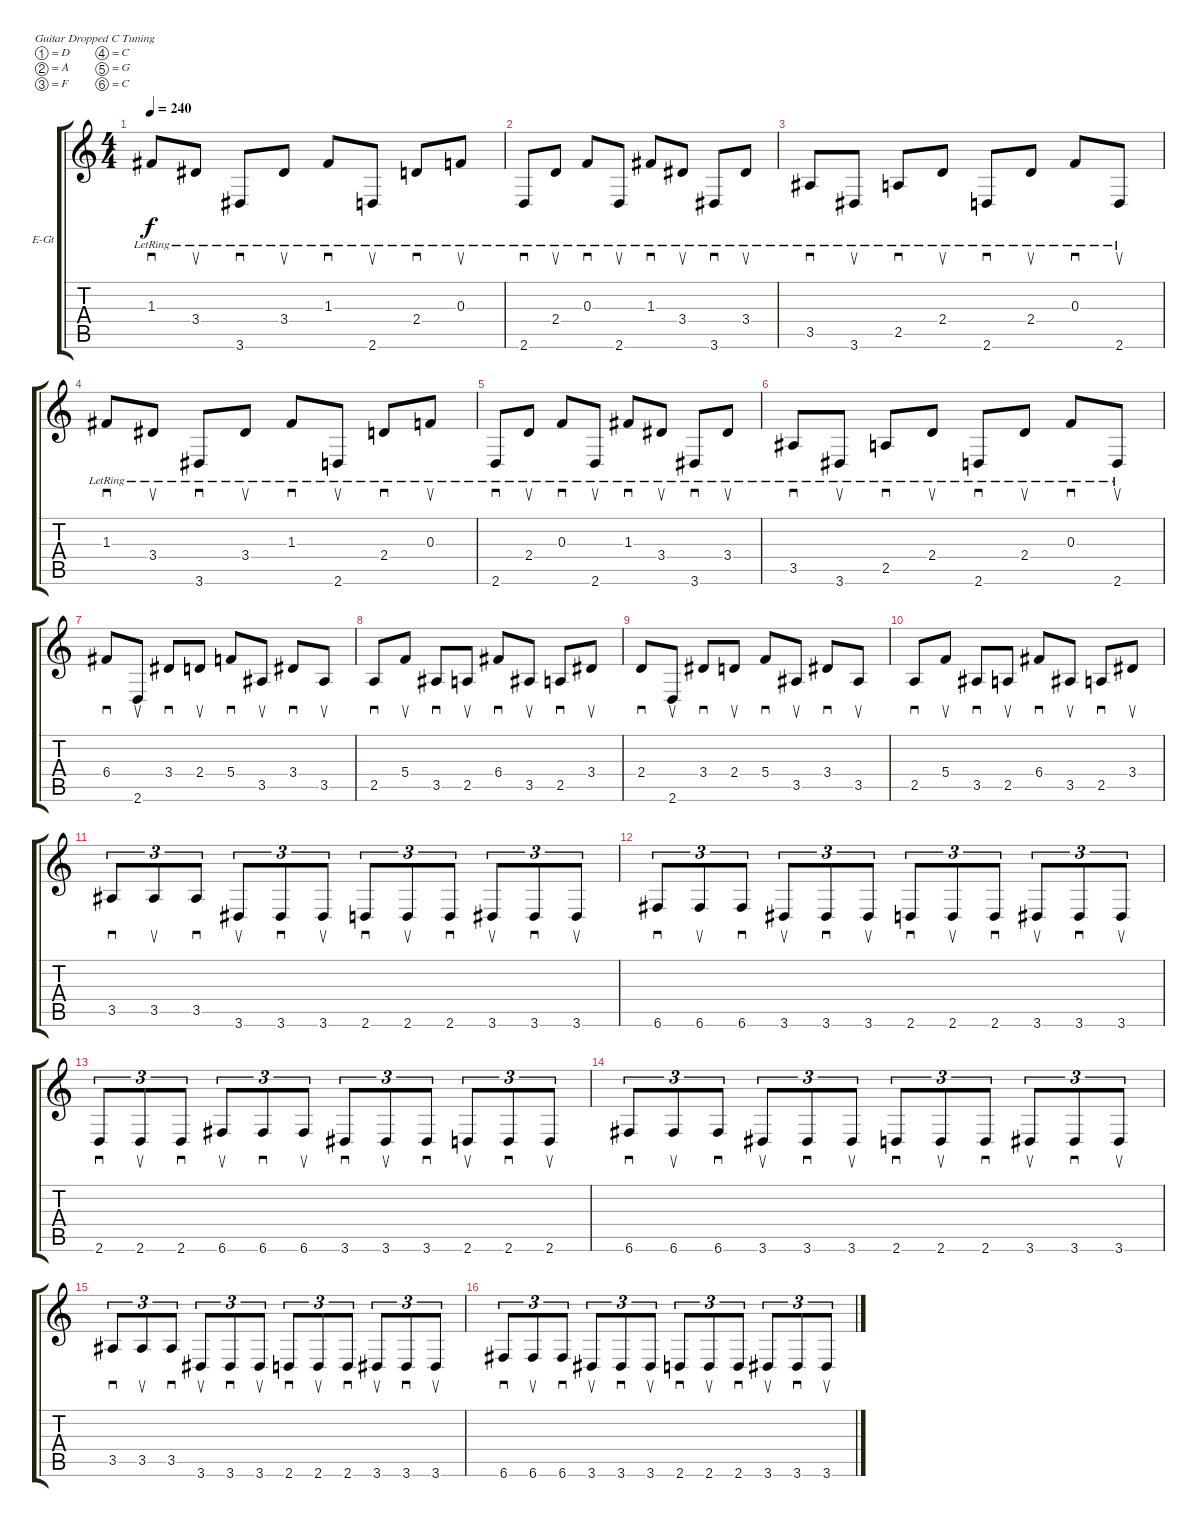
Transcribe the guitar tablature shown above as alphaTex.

\bracketExtendMode groupsimilarinstruments
\firstSystemTrackNameOrientation horizontal
\otherSystemsTrackNameOrientation horizontal
\track ("Electric Guitar 1" "E-Gt") {instrument distortionguitar}
\staff {score tabs}
\tuning (D4 A3 F3 C3 G2 C2)
\ts (4 4)
\tempo 240
\clef g2
\ks c
1.3{lr}.8{sd dy f} 3.4{lr}.8{su} 3.6{lr}.8{sd} 3.4{lr}.8{su} 1.3{lr}.8{sd} 2.6{lr}.8{su} 2.4{lr}.8{sd} 0.3{lr}.8{su} |
2.6{lr}.8{sd} 2.4{lr}.8{su} 0.3{lr}.8{sd} 2.6{lr}.8{su} 1.3{lr}.8{sd} 3.4{lr}.8{su} 3.6{lr}.8{sd} 3.4{lr}.8{su} |
3.5{lr}.8{sd} 3.6{lr}.8{su} 2.5{lr}.8{sd} 2.4{lr}.8{su} 2.6{lr}.8{sd} 2.4{lr}.8{su} 0.3{lr}.8{sd} 2.6{lr}.8{su} |
1.3{lr}.8{sd} 3.4{lr}.8{su} 3.6{lr}.8{sd} 3.4{lr}.8{su} 1.3{lr}.8{sd} 2.6{lr}.8{su} 2.4{lr}.8{sd} 0.3{lr}.8{su} |
2.6{lr}.8{sd} 2.4{lr}.8{su} 0.3{lr}.8{sd} 2.6{lr}.8{su} 1.3{lr}.8{sd} 3.4{lr}.8{su} 3.6{lr}.8{sd} 3.4{lr}.8{su} |
3.5{lr}.8{sd} 3.6{lr}.8{su} 2.5{lr}.8{sd} 2.4{lr}.8{su} 2.6{lr}.8{sd} 2.4{lr}.8{su} 0.3{lr}.8{sd} 2.6{lr}.8{su} |
6.4.8{sd} 2.6.8{su} 3.4.8{sd} 2.4.8{su} 5.4.8{sd} 3.5.8{su} 3.4.8{sd} 3.5.8{su} |
2.5.8{sd} 5.4.8{su} 3.5.8{sd} 2.5.8{su} 6.4.8{sd} 3.5.8{su} 2.5.8{sd} 3.4.8{su} |
2.4.8{sd} 2.6.8{su} 3.4.8{sd} 2.4.8{su} 5.4.8{sd} 3.5.8{su} 3.4.8{sd} 3.5.8{su} |
2.5.8{sd} 5.4.8{su} 3.5.8{sd} 2.5.8{su} 6.4.8{sd} 3.5.8{su} 2.5.8{sd} 3.4.8{su} |
3.5.8{sd tu (3 2)} 3.5.8{su tu (3 2)} 3.5.8{sd tu (3 2)} 3.6.8{su tu (3 2)} 3.6.8{sd tu (3 2)} 3.6.8{su tu (3 2)} 2.6.8{sd tu (3 2)} 2.6.8{su tu (3 2)} 2.6.8{sd tu (3 2)} 3.6.8{su tu (3 2)} 3.6.8{sd tu (3 2)} 3.6.8{su tu (3 2)} |
6.6.8{sd tu (3 2)} 6.6.8{su tu (3 2)} 6.6.8{sd tu (3 2)} 3.6.8{su tu (3 2)} 3.6.8{sd tu (3 2)} 3.6.8{su tu (3 2)} 2.6.8{sd tu (3 2)} 2.6.8{su tu (3 2)} 2.6.8{sd tu (3 2)} 3.6.8{su tu (3 2)} 3.6.8{sd tu (3 2)} 3.6.8{su tu (3 2)} |
2.6.8{sd tu (3 2)} 2.6.8{su tu (3 2)} 2.6.8{sd tu (3 2)} 6.6.8{su tu (3 2)} 6.6.8{sd tu (3 2)} 6.6.8{su tu (3 2)} 3.6.8{sd tu (3 2)} 3.6.8{su tu (3 2)} 3.6.8{sd tu (3 2)} 2.6.8{su tu (3 2)} 2.6.8{sd tu (3 2)} 2.6.8{su tu (3 2)} |
6.6.8{sd tu (3 2)} 6.6.8{su tu (3 2)} 6.6.8{sd tu (3 2)} 3.6.8{su tu (3 2)} 3.6.8{sd tu (3 2)} 3.6.8{su tu (3 2)} 2.6.8{sd tu (3 2)} 2.6.8{su tu (3 2)} 2.6.8{sd tu (3 2)} 3.6.8{su tu (3 2)} 3.6.8{sd tu (3 2)} 3.6.8{su tu (3 2)} |
3.5.8{sd tu (3 2)} 3.5.8{su tu (3 2)} 3.5.8{sd tu (3 2)} 3.6.8{su tu (3 2)} 3.6.8{sd tu (3 2)} 3.6.8{su tu (3 2)} 2.6.8{sd tu (3 2)} 2.6.8{su tu (3 2)} 2.6.8{sd tu (3 2)} 3.6.8{su tu (3 2)} 3.6.8{sd tu (3 2)} 3.6.8{su tu (3 2)} |
6.6.8{sd tu (3 2)} 6.6.8{su tu (3 2)} 6.6.8{sd tu (3 2)} 3.6.8{su tu (3 2)} 3.6.8{sd tu (3 2)} 3.6.8{su tu (3 2)} 2.6.8{sd tu (3 2)} 2.6.8{su tu (3 2)} 2.6.8{sd tu (3 2)} 3.6.8{su tu (3 2)} 3.6.8{sd tu (3 2)} 3.6.8{su tu (3 2)}
